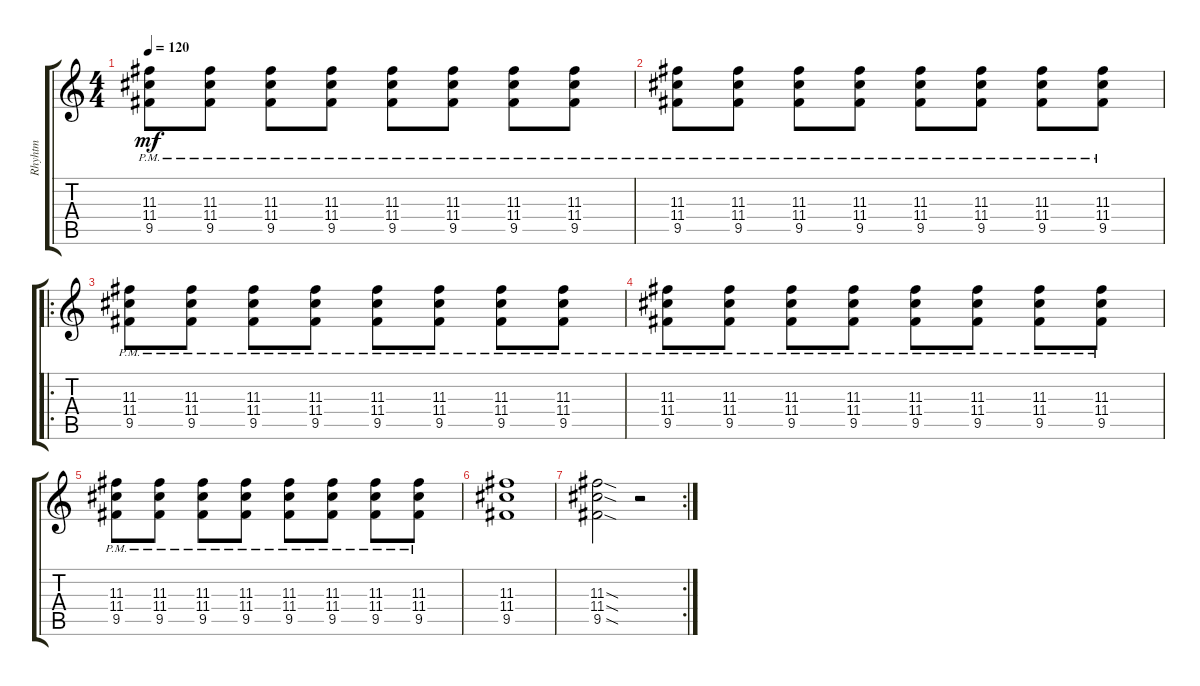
\track ("Rhyhtm" "Rhyhtm") {instrument acousticguitarsteel}
\staff {score tabs}
\tuning (E4 B3 G3 D3 A2 E2) {hide}
\ts (4 4)
\tempo 120
\clef g2
\ks c
(11.3{pm} 11.4{pm} 9.5{pm}).8{dy mf instrument acousticguitarsteel} (11.3{pm} 11.4{pm} 9.5{pm}).8 (11.3{pm} 11.4{pm} 9.5{pm}).8 (11.3{pm} 11.4{pm} 9.5{pm}).8 (11.3{pm} 11.4{pm} 9.5{pm}).8 (11.3{pm} 11.4{pm} 9.5{pm}).8 (11.3{pm} 11.4{pm} 9.5{pm}).8 (11.3{pm} 11.4{pm} 9.5{pm}).8 |
(11.3{pm} 11.4{pm} 9.5{pm}).8 (11.3{pm} 11.4{pm} 9.5{pm}).8 (11.3{pm} 11.4{pm} 9.5{pm}).8 (11.3{pm} 11.4{pm} 9.5{pm}).8 (11.3{pm} 11.4{pm} 9.5{pm}).8 (11.3{pm} 11.4{pm} 9.5{pm}).8 (11.3{pm} 11.4{pm} 9.5{pm}).8 (11.3{pm} 11.4{pm} 9.5{pm}).8 |
\ro
\section ("" "")
(11.3{pm} 11.4{pm} 9.5{pm}).8 (11.3{pm} 11.4{pm} 9.5{pm}).8 (11.3{pm} 11.4{pm} 9.5{pm}).8 (11.3{pm} 11.4{pm} 9.5{pm}).8 (11.3{pm} 11.4{pm} 9.5{pm}).8 (11.3{pm} 11.4{pm} 9.5{pm}).8 (11.3{pm} 11.4{pm} 9.5{pm}).8 (11.3{pm} 11.4{pm} 9.5{pm}).8 |
(11.3{pm} 11.4{pm} 9.5{pm}).8 (11.3{pm} 11.4{pm} 9.5{pm}).8 (11.3{pm} 11.4{pm} 9.5{pm}).8 (11.3{pm} 11.4{pm} 9.5{pm}).8 (11.3{pm} 11.4{pm} 9.5{pm}).8 (11.3{pm} 11.4{pm} 9.5{pm}).8 (11.3{pm} 11.4{pm} 9.5{pm}).8 (11.3{pm} 11.4{pm} 9.5{pm}).8 |
(11.3{pm} 11.4{pm} 9.5{pm}).8 (11.3{pm} 11.4{pm} 9.5{pm}).8 (11.3{pm} 11.4{pm} 9.5{pm}).8 (11.3{pm} 11.4{pm} 9.5{pm}).8 (11.3{pm} 11.4{pm} 9.5{pm}).8 (11.3{pm} 11.4{pm} 9.5{pm}).8 (11.3{pm} 11.4{pm} 9.5{pm}).8 (11.3{pm} 11.4{pm} 9.5{pm}).8 |
(11.3 11.4 9.5).1 |
\rc 2
(11.3{sod} 11.4{sod} 9.5{sod}).2 r.2
